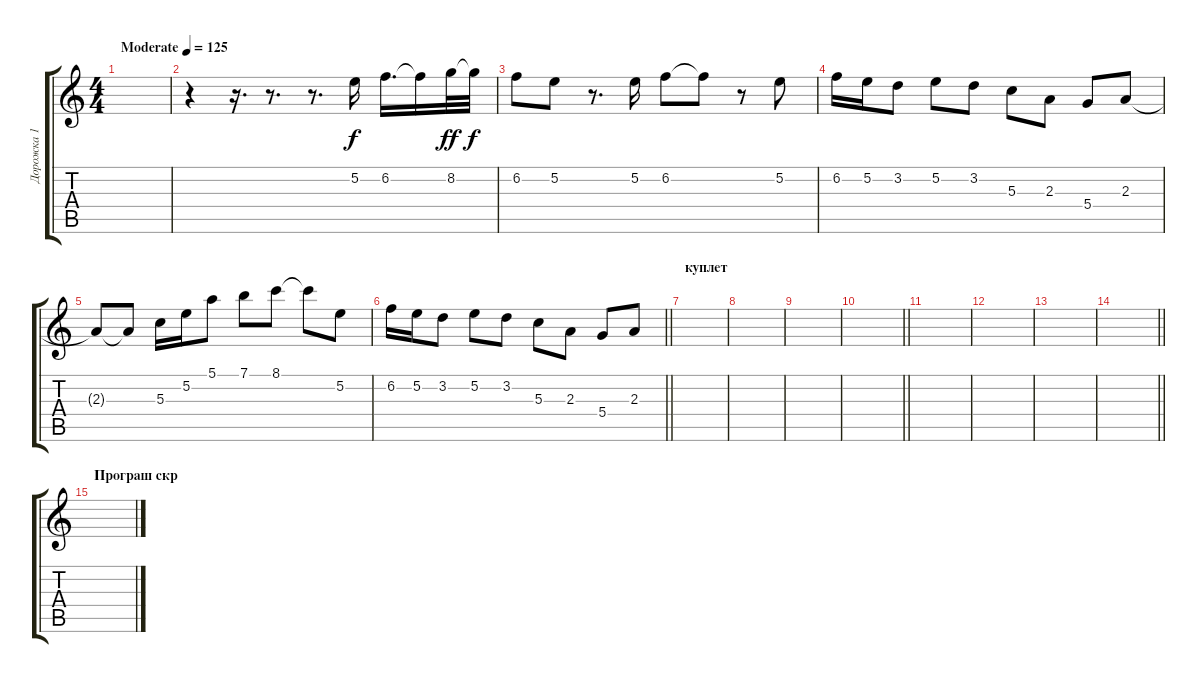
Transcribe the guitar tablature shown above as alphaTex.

\track ("Дорожка 1" "Дорожка 1") {instrument electricguitarclean}
\staff {score tabs}
\tuning (E4 B3 G3 D3 A2 E2) {hide}
\ts (4 4)
\tempo (125 "Moderate")
\clef g2
\ks c
|
r.4 r.16{d} r.8{d} r.8{d} 5.2.16 6.2.16{d} 6.2{t}.16 8.2.32{dy ff} 8.2{t}.32{dy f} |
6.2.8 5.2.8 r.8{d} 5.2.16 6.2.8 6.2{t}.8 r.8 5.2.8 |
6.2.16 5.2.16 3.2.8 5.2.8 3.2.8 5.3.8 2.3.8 5.4.8 2.3.8 |
2.3{t}.8 2.3{t}.8 5.3.16 5.2.16 5.1.8 7.1.8 8.1.8 8.1{t}.8 5.2.8 |
\barLineRight lightlight
6.2.16 5.2.16 3.2.8 5.2.8 3.2.8 5.3.8 2.3.8 5.4.8 2.3.8 |
\section ("" "куплет")
|
|
|
\barLineRight lightlight
|
|
|
|
\barLineRight lightlight
|
\section ("" "Програш скр")
